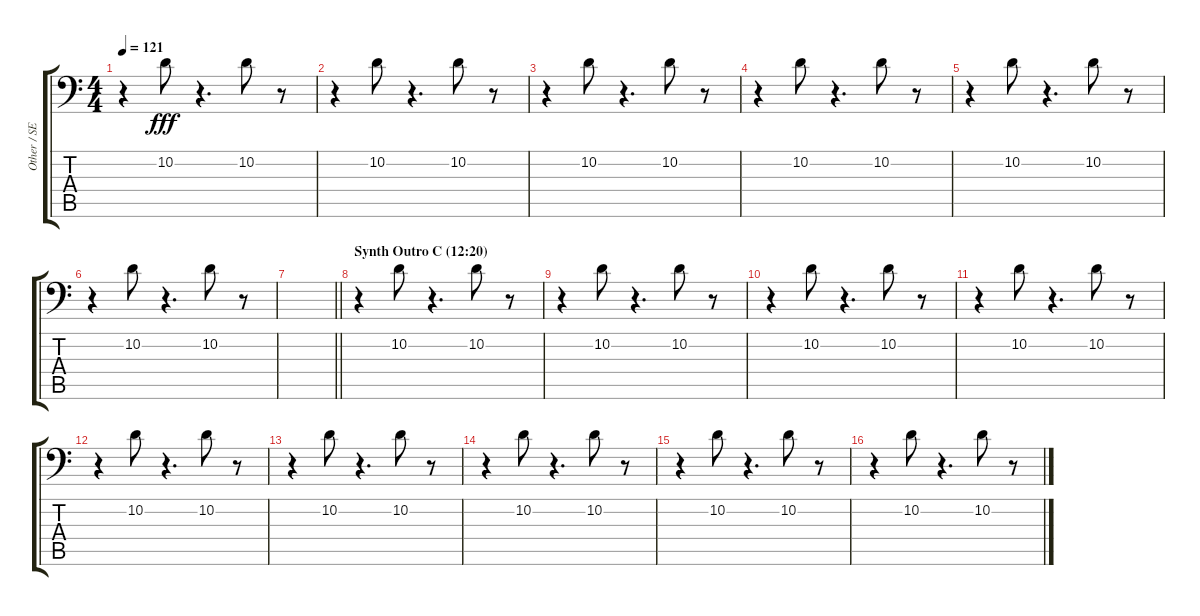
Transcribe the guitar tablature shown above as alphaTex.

\track ("Other / SE" "Other / SE") {instrument applause}
\staff {score tabs}
\tuning (D4 E3 C3 Gb2 Db2 Gb1) {hide}
\ts (4 4)
\tempo 121
\clef f4
\ks c
r.4{dy fff} 10.2.8 r.4{d} 10.2.8 r.8 |
r.4 10.2.8 r.4{d} 10.2.8 r.8 |
r.4 10.2.8 r.4{d} 10.2.8 r.8 |
r.4 10.2.8 r.4{d} 10.2.8 r.8 |
r.4 10.2.8 r.4{d} 10.2.8 r.8 |
r.4 10.2.8 r.4{d} 10.2.8 r.8 |
\barLineRight lightlight
|
\section ("" "Synth Outro C (12:20)")
r.4 10.2.8 r.4{d} 10.2.8 r.8 |
r.4 10.2.8 r.4{d} 10.2.8 r.8 |
r.4 10.2.8 r.4{d} 10.2.8 r.8 |
r.4 10.2.8 r.4{d} 10.2.8 r.8 |
r.4 10.2.8 r.4{d} 10.2.8 r.8 |
r.4 10.2.8 r.4{d} 10.2.8 r.8 |
r.4 10.2.8 r.4{d} 10.2.8 r.8 |
r.4 10.2.8 r.4{d} 10.2.8 r.8 |
r.4 10.2.8 r.4{d} 10.2.8 r.8
